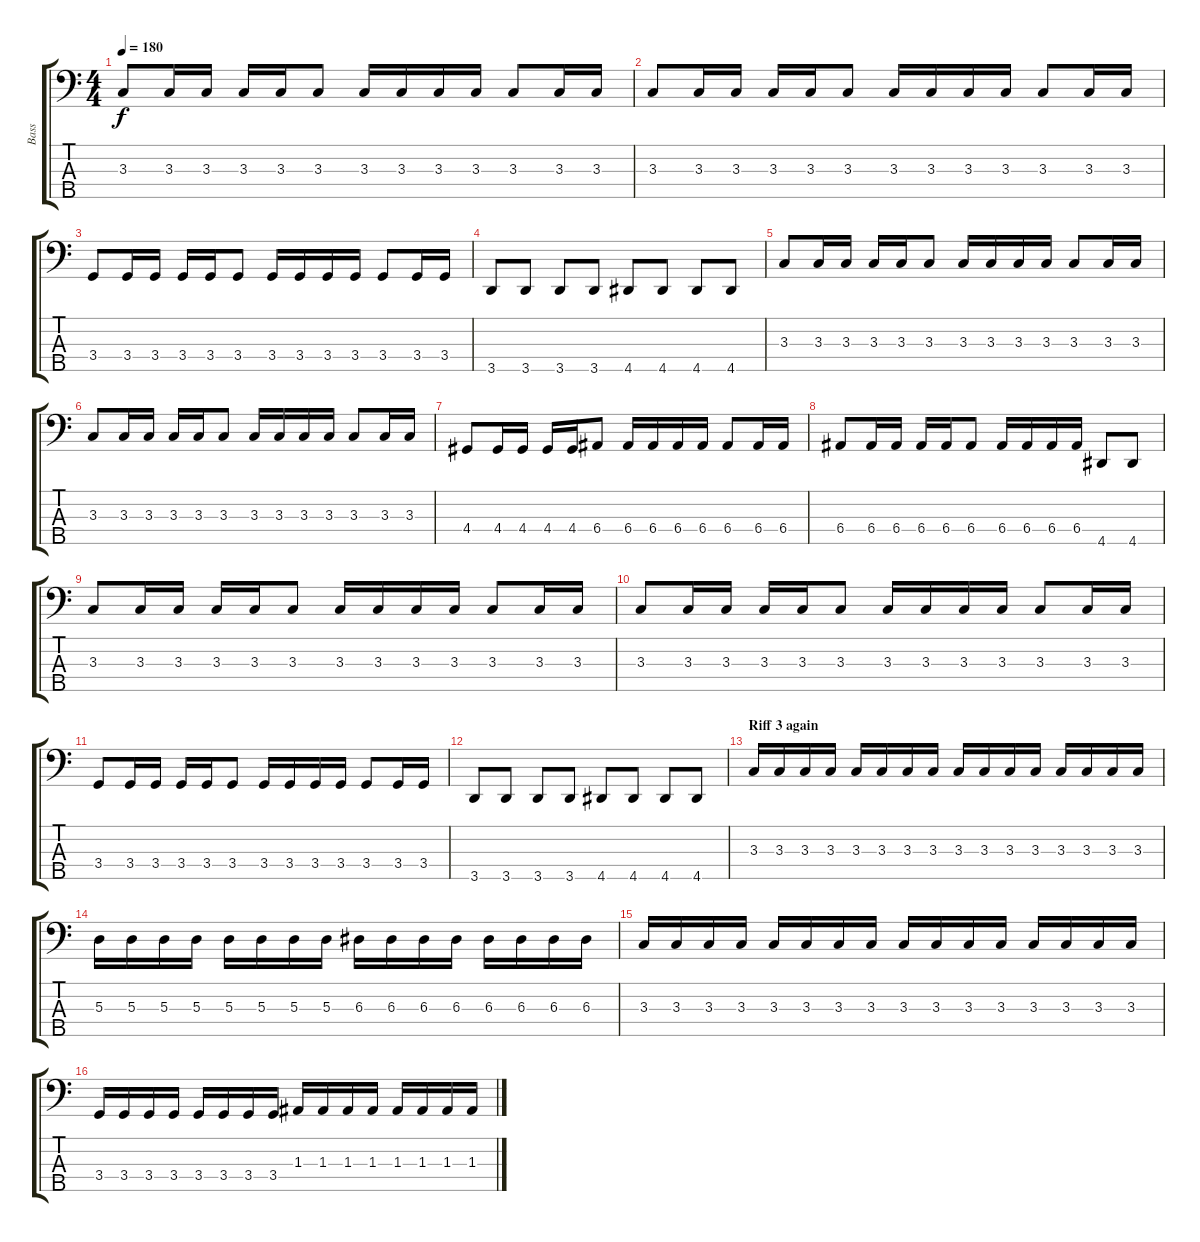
\track ("Bass" "Bass") {instrument electricbasspick}
\staff {score tabs}
\tuning (G2 D2 A1 E1 B0) {hide}
\ts (4 4)
\tempo 180
\clef f4
\ks c
3.3.8{dy f} 3.3.16 3.3.16 3.3.16 3.3.16 3.3.8 3.3.16 3.3.16 3.3.16 3.3.16 3.3.8 3.3.16 3.3.16 |
3.3.8 3.3.16 3.3.16 3.3.16 3.3.16 3.3.8 3.3.16 3.3.16 3.3.16 3.3.16 3.3.8 3.3.16 3.3.16 |
3.4.8 3.4.16 3.4.16 3.4.16 3.4.16 3.4.8 3.4.16 3.4.16 3.4.16 3.4.16 3.4.8 3.4.16 3.4.16 |
3.5.8 3.5.8 3.5.8 3.5.8 4.5.8 4.5.8 4.5.8 4.5.8 |
3.3.8 3.3.16 3.3.16 3.3.16 3.3.16 3.3.8 3.3.16 3.3.16 3.3.16 3.3.16 3.3.8 3.3.16 3.3.16 |
3.3.8 3.3.16 3.3.16 3.3.16 3.3.16 3.3.8 3.3.16 3.3.16 3.3.16 3.3.16 3.3.8 3.3.16 3.3.16 |
4.4.8 4.4.16 4.4.16 4.4.16 4.4.16 6.4.8 6.4.16 6.4.16 6.4.16 6.4.16 6.4.8 6.4.16 6.4.16 |
6.4.8 6.4.16 6.4.16 6.4.16 6.4.16 6.4.8 6.4.16 6.4.16 6.4.16 6.4.16 4.5.8 4.5.8 |
3.3.8 3.3.16 3.3.16 3.3.16 3.3.16 3.3.8 3.3.16 3.3.16 3.3.16 3.3.16 3.3.8 3.3.16 3.3.16 |
3.3.8 3.3.16 3.3.16 3.3.16 3.3.16 3.3.8 3.3.16 3.3.16 3.3.16 3.3.16 3.3.8 3.3.16 3.3.16 |
3.4.8 3.4.16 3.4.16 3.4.16 3.4.16 3.4.8 3.4.16 3.4.16 3.4.16 3.4.16 3.4.8 3.4.16 3.4.16 |
3.5.8 3.5.8 3.5.8 3.5.8 4.5.8 4.5.8 4.5.8 4.5.8 |
\section ("" "Riff 3 again")
3.3.16 3.3.16 3.3.16 3.3.16 3.3.16 3.3.16 3.3.16 3.3.16 3.3.16 3.3.16 3.3.16 3.3.16 3.3.16 3.3.16 3.3.16 3.3.16 |
5.3.16 5.3.16 5.3.16 5.3.16 5.3.16 5.3.16 5.3.16 5.3.16 6.3.16 6.3.16 6.3.16 6.3.16 6.3.16 6.3.16 6.3.16 6.3.16 |
3.3.16 3.3.16 3.3.16 3.3.16 3.3.16 3.3.16 3.3.16 3.3.16 3.3.16 3.3.16 3.3.16 3.3.16 3.3.16 3.3.16 3.3.16 3.3.16 |
3.4.16 3.4.16 3.4.16 3.4.16 3.4.16 3.4.16 3.4.16 3.4.16 1.3.16 1.3.16 1.3.16 1.3.16 1.3.16 1.3.16 1.3.16 1.3.16
